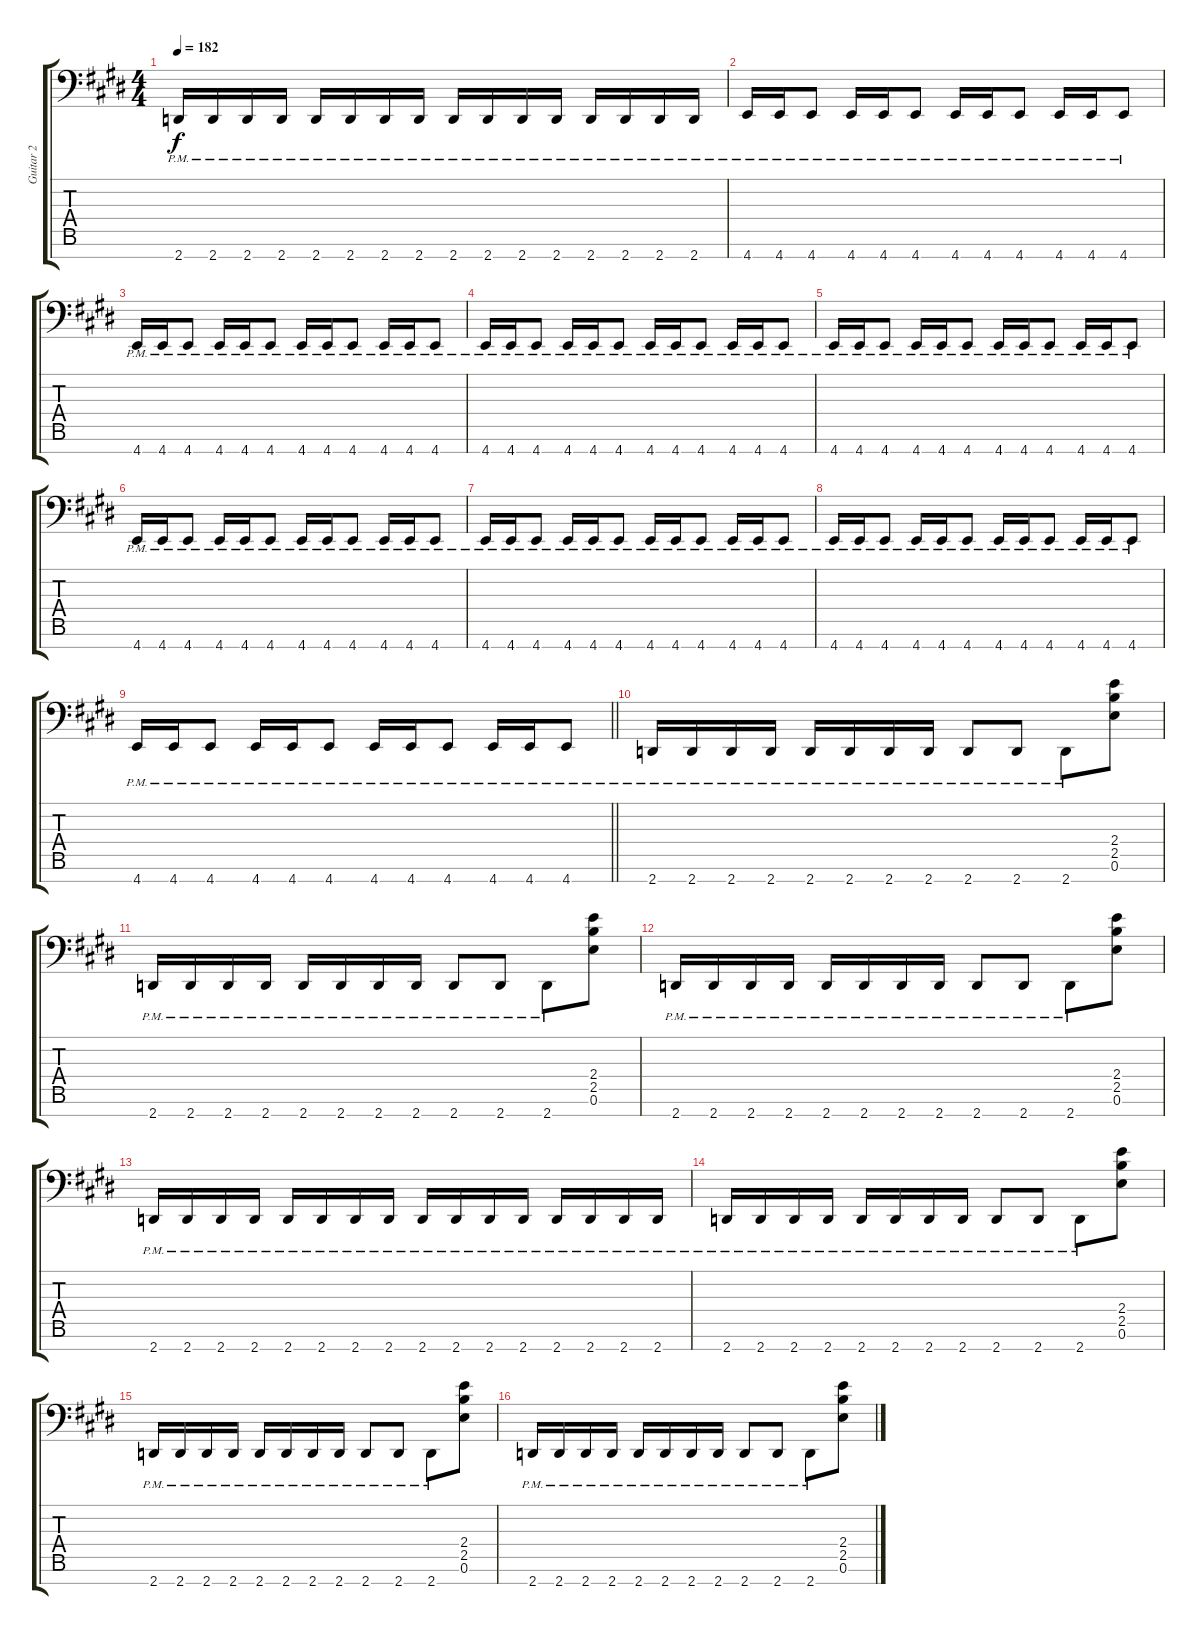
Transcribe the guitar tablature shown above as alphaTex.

\track ("Guitar 2" "Guitar 2") {instrument distortionguitar}
\staff {score tabs}
\tuning (E4 B3 G3 D3 A2 E2 C-1) {hide}
\ts (4 4)
\tempo 182
\clef f4
\ks c#minor
2.7{pm}.16{dy f} 2.7{pm}.16 2.7{pm}.16 2.7{pm}.16 2.7{pm}.16 2.7{pm}.16 2.7{pm}.16 2.7{pm}.16 2.7{pm}.16 2.7{pm}.16 2.7{pm}.16 2.7{pm}.16 2.7{pm}.16 2.7{pm}.16 2.7{pm}.16 2.7{pm}.16 |
4.7{pm}.16 4.7{pm}.16 4.7{pm}.8 4.7{pm}.16 4.7{pm}.16 4.7{pm}.8 4.7{pm}.16 4.7{pm}.16 4.7{pm}.8 4.7{pm}.16 4.7{pm}.16 4.7{pm}.8 |
4.7{pm}.16 4.7{pm}.16 4.7{pm}.8 4.7{pm}.16 4.7{pm}.16 4.7{pm}.8 4.7{pm}.16 4.7{pm}.16 4.7{pm}.8 4.7{pm}.16 4.7{pm}.16 4.7{pm}.8 |
4.7{pm}.16 4.7{pm}.16 4.7{pm}.8 4.7{pm}.16 4.7{pm}.16 4.7{pm}.8 4.7{pm}.16 4.7{pm}.16 4.7{pm}.8 4.7{pm}.16 4.7{pm}.16 4.7{pm}.8 |
4.7{pm}.16 4.7{pm}.16 4.7{pm}.8 4.7{pm}.16 4.7{pm}.16 4.7{pm}.8 4.7{pm}.16 4.7{pm}.16 4.7{pm}.8 4.7{pm}.16 4.7{pm}.16 4.7{pm}.8 |
4.7{pm}.16 4.7{pm}.16 4.7{pm}.8 4.7{pm}.16 4.7{pm}.16 4.7{pm}.8 4.7{pm}.16 4.7{pm}.16 4.7{pm}.8 4.7{pm}.16 4.7{pm}.16 4.7{pm}.8 |
4.7{pm}.16 4.7{pm}.16 4.7{pm}.8 4.7{pm}.16 4.7{pm}.16 4.7{pm}.8 4.7{pm}.16 4.7{pm}.16 4.7{pm}.8 4.7{pm}.16 4.7{pm}.16 4.7{pm}.8 |
4.7{pm}.16 4.7{pm}.16 4.7{pm}.8 4.7{pm}.16 4.7{pm}.16 4.7{pm}.8 4.7{pm}.16 4.7{pm}.16 4.7{pm}.8 4.7{pm}.16 4.7{pm}.16 4.7{pm}.8 |
\barLineRight lightlight
4.7{pm}.16 4.7{pm}.16 4.7{pm}.8 4.7{pm}.16 4.7{pm}.16 4.7{pm}.8 4.7{pm}.16 4.7{pm}.16 4.7{pm}.8 4.7{pm}.16 4.7{pm}.16 4.7{pm}.8 |
2.7{pm}.16 2.7{pm}.16 2.7{pm}.16 2.7{pm}.16 2.7{pm}.16 2.7{pm}.16 2.7{pm}.16 2.7{pm}.16 2.7{pm}.8 2.7{pm}.8 2.7{pm}.8 (2.4 2.5 0.6).8 |
2.7{pm}.16 2.7{pm}.16 2.7{pm}.16 2.7{pm}.16 2.7{pm}.16 2.7{pm}.16 2.7{pm}.16 2.7{pm}.16 2.7{pm}.8 2.7{pm}.8 2.7{pm}.8 (2.4 2.5 0.6).8 |
2.7{pm}.16 2.7{pm}.16 2.7{pm}.16 2.7{pm}.16 2.7{pm}.16 2.7{pm}.16 2.7{pm}.16 2.7{pm}.16 2.7{pm}.8 2.7{pm}.8 2.7{pm}.8 (2.4 2.5 0.6).8 |
2.7{pm}.16 2.7{pm}.16 2.7{pm}.16 2.7{pm}.16 2.7{pm}.16 2.7{pm}.16 2.7{pm}.16 2.7{pm}.16 2.7{pm}.16 2.7{pm}.16 2.7{pm}.16 2.7{pm}.16 2.7{pm}.16 2.7{pm}.16 2.7{pm}.16 2.7{pm}.16 |
2.7{pm}.16 2.7{pm}.16 2.7{pm}.16 2.7{pm}.16 2.7{pm}.16 2.7{pm}.16 2.7{pm}.16 2.7{pm}.16 2.7{pm}.8 2.7{pm}.8 2.7{pm}.8 (2.4 2.5 0.6).8 |
2.7{pm}.16 2.7{pm}.16 2.7{pm}.16 2.7{pm}.16 2.7{pm}.16 2.7{pm}.16 2.7{pm}.16 2.7{pm}.16 2.7{pm}.8 2.7{pm}.8 2.7{pm}.8 (2.4 2.5 0.6).8 |
2.7{pm}.16 2.7{pm}.16 2.7{pm}.16 2.7{pm}.16 2.7{pm}.16 2.7{pm}.16 2.7{pm}.16 2.7{pm}.16 2.7{pm}.8 2.7{pm}.8 2.7{pm}.8 (2.4 2.5 0.6).8
